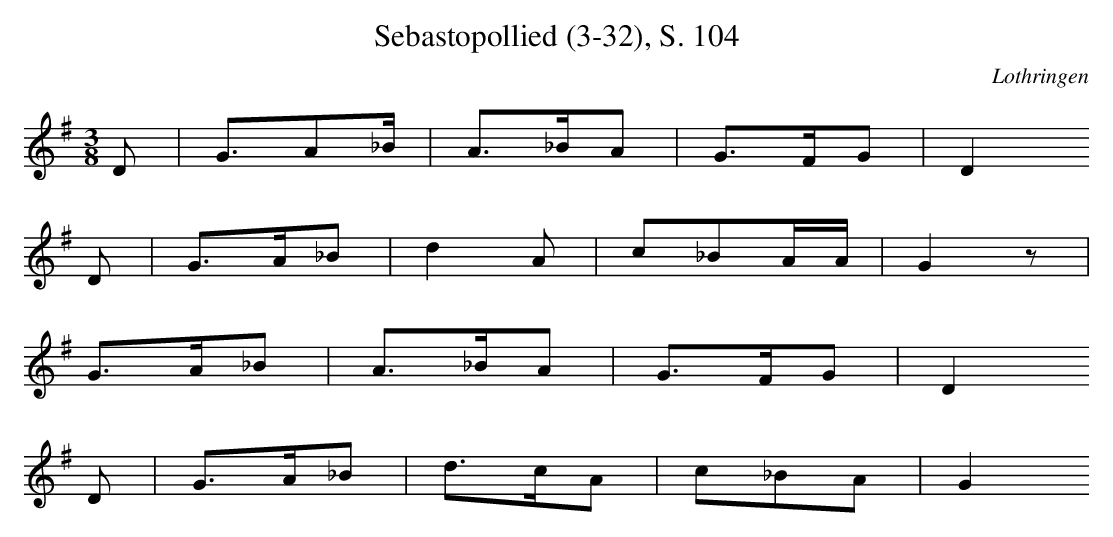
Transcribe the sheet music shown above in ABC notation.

X:1
T: Sebastopollied (3-32), S. 104
O: Lothringen
M: 3/8
L: 1/16
K: G
D2 | G3A2_B | A3_BA2 | G3FG2 | D4
D2 | G3A_B2 | d4A2 | c2_B2AA | G4z2 |
G3A_B2 | A3_BA2 | G3FG2 | D4
D2 | G3A_B2 | d3cA2 | c2_B2A2 | G4
